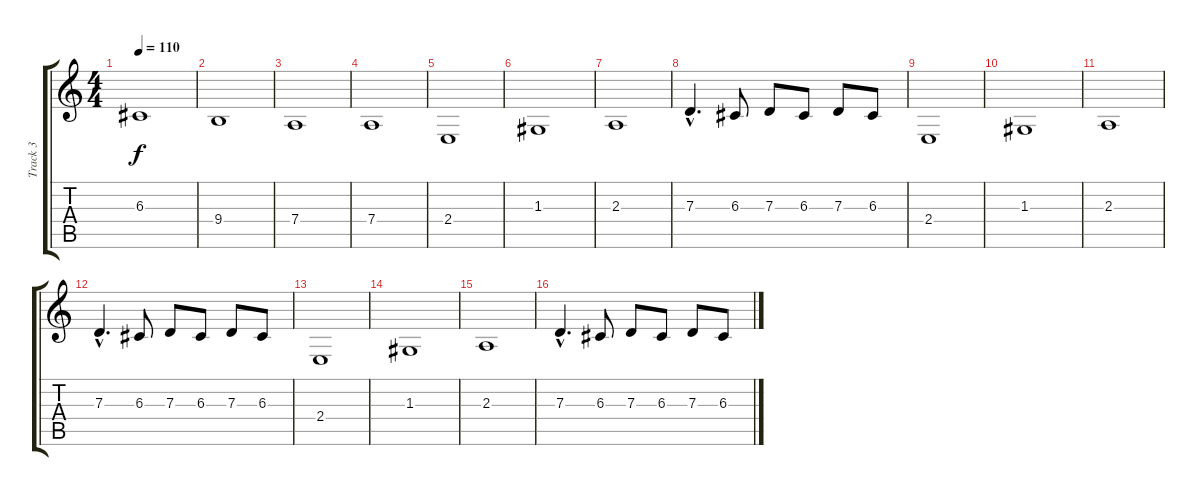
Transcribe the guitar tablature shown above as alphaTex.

\track ("Track 3" "Track 3") {instrument stringensemble1}
\staff {score tabs}
\tuning (E4 B3 G3 D3 A2 E2) {hide}
\ts (4 4)
\tempo 110
\clef g2
\ks c
6.3.1{dy f} |
9.4.1 |
7.4.1 |
7.4.1 |
2.4.1 |
1.3.1 |
2.3.1 |
7.3{hac}.4{d} 6.3.8 7.3.8 6.3.8 7.3.8 6.3.8 |
2.4.1 |
1.3.1 |
2.3.1 |
7.3{hac}.4{d} 6.3.8 7.3.8 6.3.8 7.3.8 6.3.8 |
2.4.1 |
1.3.1 |
2.3.1 |
7.3{hac}.4{d} 6.3.8 7.3.8 6.3.8 7.3.8 6.3.8
